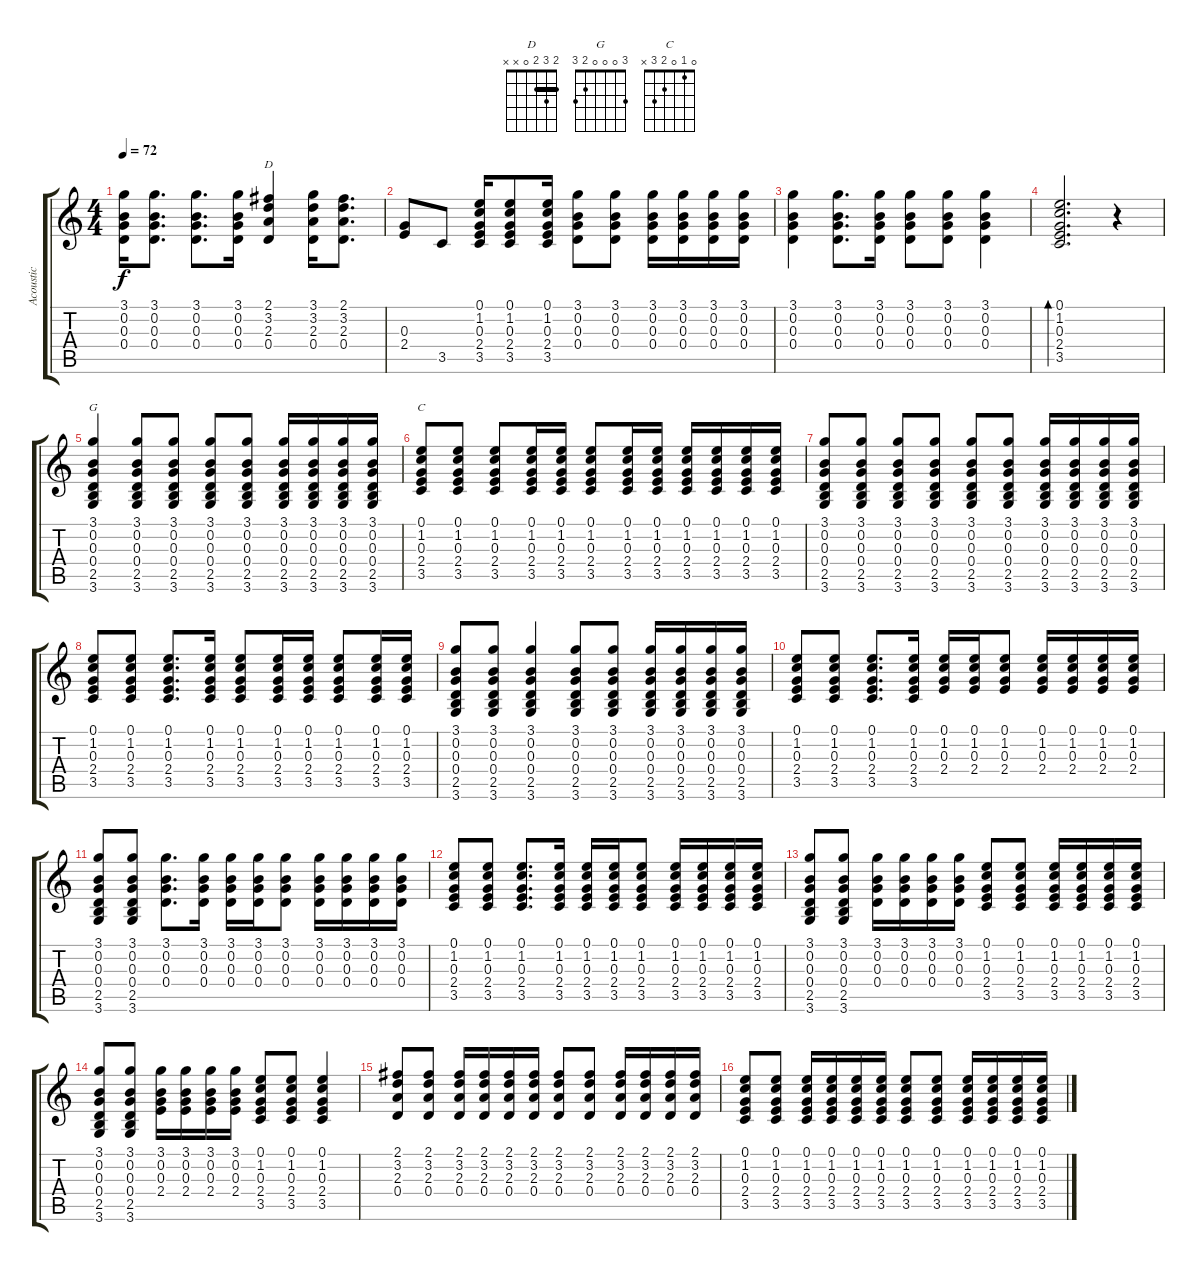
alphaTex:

\track ("Acoustic" "Acoustic") {instrument acousticguitarsteel}
\staff {score tabs}
\tuning (E4 B3 G3 D3 A2 E2) {hide}
\chord ("D" 2 3 2 0 x x) {barre 2}
\chord ("G" 3 0 0 0 2 3)
\chord ("C" 0 1 0 2 3 x)
\ts (4 4)
\tempo 72
\clef g2
\ks c
(3.1 0.2 0.3 0.4).16{dy f} (3.1 0.2 0.3 0.4).8{d} (3.1 0.2 0.3 0.4).8{d} (3.1 0.2 0.3 0.4).16 (2.1 3.2 2.3 0.4).4{ch "D"} (3.1 3.2 2.3 0.4).16 (2.1 3.2 2.3 0.4).8{d} |
(0.3 2.4).8 3.5.8 (0.1 1.2 0.3 2.4 3.5).16 (0.1 1.2 0.3 2.4 3.5).8 (0.1 1.2 0.3 2.4 3.5).16 (3.1 0.2 0.3 0.4).8 (3.1 0.2 0.3 0.4).8 (3.1 0.2 0.3 0.4).16 (3.1 0.2 0.3 0.4).16 (3.1 0.2 0.3 0.4).16 (3.1 0.2 0.3 0.4).16 |
(3.1 0.2 0.3 0.4).4 (3.1 0.2 0.3 0.4).8{d} (3.1 0.2 0.3 0.4).16 (3.1 0.2 0.3 0.4).8 (3.1 0.2 0.3 0.4).8 (3.1 0.2 0.3 0.4).4 |
(0.1 1.2 0.3 2.4 3.5).2{d bd 240} r.4 |
(3.1 0.2 0.3 0.4 2.5 3.6).4{ch "G"} (3.1 0.2 0.3 0.4 2.5 3.6).8 (3.1 0.2 0.3 0.4 2.5 3.6).8 (3.1 0.2 0.3 0.4 2.5 3.6).8 (3.1 0.2 0.3 0.4 2.5 3.6).8 (3.1 0.2 0.3 0.4 2.5 3.6).16 (3.1 0.2 0.3 0.4 2.5 3.6).16 (3.1 0.2 0.3 0.4 2.5 3.6).16 (3.1 0.2 0.3 0.4 2.5 3.6).16 |
(0.1 1.2 0.3 2.4 3.5).8{ch "C"} (0.1 1.2 0.3 2.4 3.5).8 (0.1 1.2 0.3 2.4 3.5).8 (0.1 1.2 0.3 2.4 3.5).16 (0.1 1.2 0.3 2.4 3.5).16 (0.1 1.2 0.3 2.4 3.5).8 (0.1 1.2 0.3 2.4 3.5).16 (0.1 1.2 0.3 2.4 3.5).16 (0.1 1.2 0.3 2.4 3.5).16 (0.1 1.2 0.3 2.4 3.5).16 (0.1 1.2 0.3 2.4 3.5).16 (0.1 1.2 0.3 2.4 3.5).16 |
(3.1 0.2 0.3 0.4 2.5 3.6).8 (3.1 0.2 0.3 0.4 2.5 3.6).8 (3.1 0.2 0.3 0.4 2.5 3.6).8 (3.1 0.2 0.3 0.4 2.5 3.6).8 (3.1 0.2 0.3 0.4 2.5 3.6).8 (3.1 0.2 0.3 0.4 2.5 3.6).8 (3.1 0.2 0.3 0.4 2.5 3.6).16 (3.1 0.2 0.3 0.4 2.5 3.6).16 (3.1 0.2 0.3 0.4 2.5 3.6).16 (3.1 0.2 0.3 0.4 2.5 3.6).16 |
(0.1 1.2 0.3 2.4 3.5).8 (0.1 1.2 0.3 2.4 3.5).8 (0.1 1.2 0.3 2.4 3.5).8{d} (0.1 1.2 0.3 2.4 3.5).16 (0.1 1.2 0.3 2.4 3.5).8 (0.1 1.2 0.3 2.4 3.5).16 (0.1 1.2 0.3 2.4 3.5).16 (0.1 1.2 0.3 2.4 3.5).8 (0.1 1.2 0.3 2.4 3.5).16 (0.1 1.2 0.3 2.4 3.5).16 |
(3.1 0.2 0.3 0.4 2.5 3.6).8 (3.1 0.2 0.3 0.4 2.5 3.6).8 (3.1 0.2 0.3 0.4 2.5 3.6).4 (3.1 0.2 0.3 0.4 2.5 3.6).8 (3.1 0.2 0.3 0.4 2.5 3.6).8 (3.1 0.2 0.3 0.4 2.5 3.6).16 (3.1 0.2 0.3 0.4 2.5 3.6).16 (3.1 0.2 0.3 0.4 2.5 3.6).16 (3.1 0.2 0.3 0.4 2.5 3.6).16 |
(0.1 1.2 0.3 2.4 3.5).8 (0.1 1.2 0.3 2.4 3.5).8 (0.1 1.2 0.3 2.4 3.5).8{d} (0.1 1.2 0.3 2.4 3.5).16 (0.1 1.2 0.3 2.4).16 (0.1 1.2 0.3 2.4).16 (0.1 1.2 0.3 2.4).8 (0.1 1.2 0.3 2.4).16 (0.1 1.2 0.3 2.4).16 (0.1 1.2 0.3 2.4).16 (0.1 1.2 0.3 2.4).16 |
(3.1 0.2 0.3 0.4 2.5 3.6).8 (3.1 0.2 0.3 0.4 2.5 3.6).8 (3.1 0.2 0.3 0.4).8{d} (3.1 0.2 0.3 0.4).16 (3.1 0.2 0.3 0.4).16 (3.1 0.2 0.3 0.4).16 (3.1 0.2 0.3 0.4).8 (3.1 0.2 0.3 0.4).16 (3.1 0.2 0.3 0.4).16 (3.1 0.2 0.3 0.4).16 (3.1 0.2 0.3 0.4).16 |
(0.1 1.2 0.3 2.4 3.5).8 (0.1 1.2 0.3 2.4 3.5).8 (0.1 1.2 0.3 2.4 3.5).8{d} (0.1 1.2 0.3 2.4 3.5).16 (0.1 1.2 0.3 2.4 3.5).16 (0.1 1.2 0.3 2.4 3.5).16 (0.1 1.2 0.3 2.4 3.5).8 (0.1 1.2 0.3 2.4 3.5).16 (0.1 1.2 0.3 2.4 3.5).16 (0.1 1.2 0.3 2.4 3.5).16 (0.1 1.2 0.3 2.4 3.5).16 |
(3.1 0.2 0.3 0.4 2.5 3.6).8 (3.1 0.2 0.3 0.4 2.5 3.6).8 (3.1 0.2 0.3 0.4).16 (3.1 0.2 0.3 0.4).16 (3.1 0.2 0.3 0.4).16 (3.1 0.2 0.3 0.4).16 (0.1 1.2 0.3 2.4 3.5).8 (0.1 1.2 0.3 2.4 3.5).8 (0.1 1.2 0.3 2.4 3.5).16 (0.1 1.2 0.3 2.4 3.5).16 (0.1 1.2 0.3 2.4 3.5).16 (0.1 1.2 0.3 2.4 3.5).16 |
(3.1 0.2 0.3 0.4 2.5 3.6).8 (3.1 0.2 0.3 0.4 2.5 3.6).8 (3.1 0.2 0.3 2.4).16 (3.1 0.2 0.3 2.4).16 (3.1 0.2 0.3 2.4).16 (3.1 0.2 0.3 2.4).16 (0.1 1.2 0.3 2.4 3.5).8 (0.1 1.2 0.3 2.4 3.5).8 (0.1 1.2 0.3 2.4 3.5).4 |
(2.1 3.2 2.3 0.4).8 (2.1 3.2 2.3 0.4).8 (2.1 3.2 2.3 0.4).16 (2.1 3.2 2.3 0.4).16 (2.1 3.2 2.3 0.4).16 (2.1 3.2 2.3 0.4).16 (2.1 3.2 2.3 0.4).8 (2.1 3.2 2.3 0.4).8 (2.1 3.2 2.3 0.4).16 (2.1 3.2 2.3 0.4).16 (2.1 3.2 2.3 0.4).16 (2.1 3.2 2.3 0.4).16 |
(0.1 1.2 0.3 2.4 3.5).8 (0.1 1.2 0.3 2.4 3.5).8 (0.1 1.2 0.3 2.4 3.5).16 (0.1 1.2 0.3 2.4 3.5).16 (0.1 1.2 0.3 2.4 3.5).16 (0.1 1.2 0.3 2.4 3.5).16 (0.1 1.2 0.3 2.4 3.5).8 (0.1 1.2 0.3 2.4 3.5).8 (0.1 1.2 0.3 2.4 3.5).16 (0.1 1.2 0.3 2.4 3.5).16 (0.1 1.2 0.3 2.4 3.5).16 (0.1 1.2 0.3 2.4 3.5).16
